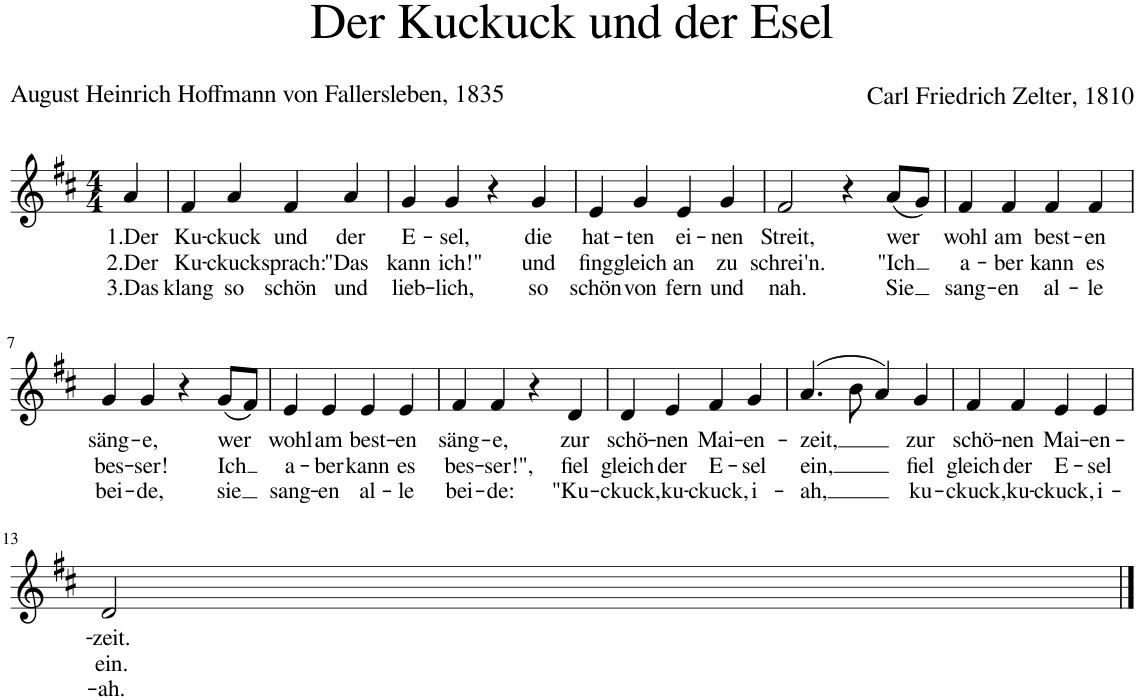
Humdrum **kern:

**kern	**text	**text	**text
*part1	*part1	*part1	*part1
*staff1	*staff1	*staff1	*staff1
*I"Piano	*	*	*
*I'Pno.	*	*	*
*clefG2	*	*	*
*k[f#c#]	*	*	*
*M4/4	*	*	*
=1	=1	=1	=1
!	!LO:LY:b	!LO:LY:b	!LO:LY:b
4a/	1.Der	2.Der	3.Das
=2	=2	=2	=2
!	!LO:LY:b	!LO:LY:b	!LO:LY:b
4f#/	Ku-	Ku-	klang
!	!LO:LY:b	!LO:LY:b	!LO:LY:b
4a/	-ckuck	-ckuck	so
!	!LO:LY:b	!LO:LY:b	!LO:LY:b
4f#/	und	sprach:	schön
!	!LO:LY:b	!LO:LY:b	!LO:LY:b
4a/	der	"Das	und
=3	=3	=3	=3
!	!LO:LY:b	!LO:LY:b	!LO:LY:b
4g/	E-	kann	lieb-
!	!LO:LY:b	!LO:LY:b	!LO:LY:b
4g/	-sel,	ich!"	-lich,
4r	.	.	.
!	!LO:LY:b	!LO:LY:b	!LO:LY:b
4g/	die	und	so
=4	=4	=4	=4
!	!LO:LY:b	!LO:LY:b	!LO:LY:b
4e/	hat-	fing	schön
!	!LO:LY:b	!LO:LY:b	!LO:LY:b
4g/	-ten	gleich	von
!	!LO:LY:b	!LO:LY:b	!LO:LY:b
4e/	ei-	an	fern
!	!LO:LY:b	!LO:LY:b	!LO:LY:b
4g/	-nen	zu	und
=5	=5	=5	=5
!	!LO:LY:b	!LO:LY:b	!LO:LY:b
2f#/	Streit,	schrei'n.	nah.
4r	.	.	.
!	!LO:LY:b	!LO:LY:b	!LO:LY:b
(8a/L	wer	"Ich	Sie
8g/J)	.	.	.
=6	=6	=6	=6
!	!LO:LY:b	!LO:LY:b	!LO:LY:b
4f#/	wohl	a-	sang-
!	!LO:LY:b	!LO:LY:b	!LO:LY:b
4f#/	am	-ber	-en
!	!LO:LY:b	!LO:LY:b	!LO:LY:b
4f#/	best-	kann	al-
!	!LO:LY:b	!LO:LY:b	!LO:LY:b
4f#/	-en	es	-le
!!LO:LB:g=z
=7	=7	=7	=7
!	!LO:LY:b	!LO:LY:b	!LO:LY:b
4g/	säng-	bes-	bei-
!	!LO:LY:b	!LO:LY:b	!LO:LY:b
4g/	-e,	-ser!	-de,
4r	.	.	.
!	!LO:LY:b	!LO:LY:b	!LO:LY:b
(8g/L	wer	Ich	sie
8f#/J)	.	.	.
=8	=8	=8	=8
!	!LO:LY:b	!LO:LY:b	!LO:LY:b
4e/	wohl	a-	sang-
!	!LO:LY:b	!LO:LY:b	!LO:LY:b
4e/	am	-ber	-en
!	!LO:LY:b	!LO:LY:b	!LO:LY:b
4e/	best-	kann	al-
!	!LO:LY:b	!LO:LY:b	!LO:LY:b
4e/	-en	es	-le
=9	=9	=9	=9
!	!LO:LY:b	!LO:LY:b	!LO:LY:b
4f#/	säng-	bes-	bei-
!	!LO:LY:b	!LO:LY:b	!LO:LY:b
4f#/	-e,	-ser!",	-de:
4r	.	.	.
!	!LO:LY:b	!LO:LY:b	!LO:LY:b
4d/	zur	fiel	"Ku-
=10	=10	=10	=10
!	!LO:LY:b	!LO:LY:b	!LO:LY:b
4d/	schö-	gleich	-ckuck,
!	!LO:LY:b	!LO:LY:b	!LO:LY:b
4e/	-nen	der	ku-
!	!LO:LY:b	!LO:LY:b	!LO:LY:b
4f#/	Mai-	E-	-ckuck,
!	!LO:LY:b	!LO:LY:b	!LO:LY:b
4g/	-en-	-sel	i-
=11	=11	=11	=11
!	!LO:LY:b	!LO:LY:b	!LO:LY:b
(4.a/	-zeit,	ein,	-ah,
8b\	.	.	.
4a/)	.	.	.
!	!LO:LY:b	!LO:LY:b	!LO:LY:b
4g/	zur	fiel	ku-
=12	=12	=12	=12
!	!LO:LY:b	!LO:LY:b	!LO:LY:b
4f#/	schö-	gleich	-ckuck,
!	!LO:LY:b	!LO:LY:b	!LO:LY:b
4f#/	-nen	der	ku-
!	!LO:LY:b	!LO:LY:b	!LO:LY:b
4e/	Mai-	E-	-ckuck,
!	!LO:LY:b	!LO:LY:b	!LO:LY:b
4e/	-en-	-sel	i-
!!LO:LB:g=z
=13	=13	=13	=13
!	!LO:LY:b	!LO:LY:b	!LO:LY:b
2d/	-zeit.	ein.	-ah.
==	==	==	==
*-	*-	*-	*-
